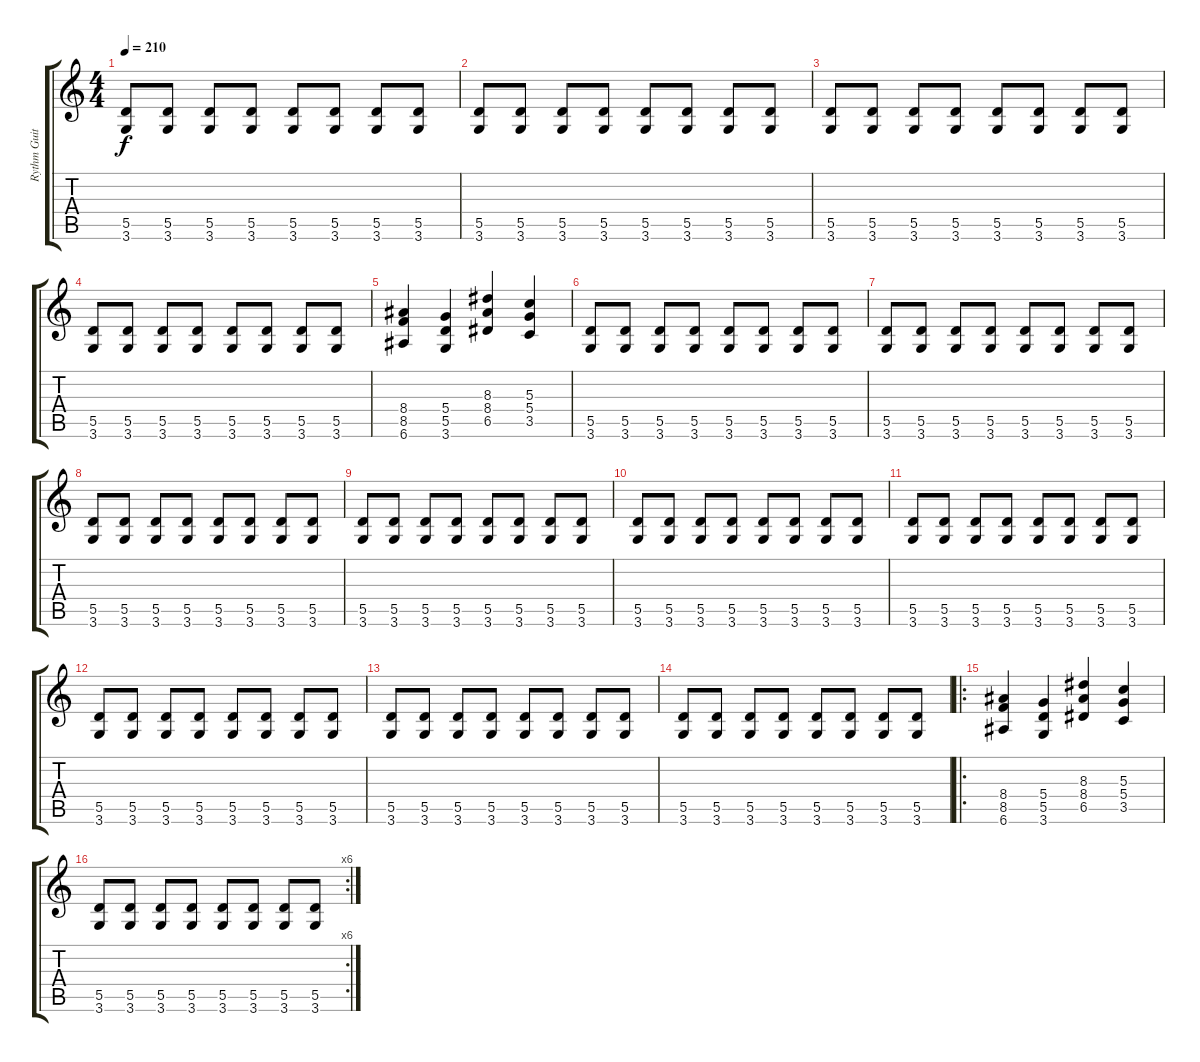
\track ("Rythm Guitar" "Rythm Guit") {instrument distortionguitar}
\staff {score tabs}
\tuning (E4 B3 G3 D3 A2 E2) {hide}
\ts (4 4)
\tempo 210
\clef g2
\ks c
(5.5 3.6).8{dy f} (5.5 3.6).8 (5.5 3.6).8 (5.5 3.6).8 (5.5 3.6).8 (5.5 3.6).8 (5.5 3.6).8 (5.5 3.6).8 |
(5.5 3.6).8 (5.5 3.6).8 (5.5 3.6).8 (5.5 3.6).8 (5.5 3.6).8 (5.5 3.6).8 (5.5 3.6).8 (5.5 3.6).8 |
(5.5 3.6).8 (5.5 3.6).8 (5.5 3.6).8 (5.5 3.6).8 (5.5 3.6).8 (5.5 3.6).8 (5.5 3.6).8 (5.5 3.6).8 |
(5.5 3.6).8 (5.5 3.6).8 (5.5 3.6).8 (5.5 3.6).8 (5.5 3.6).8 (5.5 3.6).8 (5.5 3.6).8 (5.5 3.6).8 |
(8.4 8.5 6.6).4 (5.4 5.5 3.6).4 (8.3 8.4 6.5).4 (5.3 5.4 3.5).4 |
(5.5 3.6).8 (5.5 3.6).8 (5.5 3.6).8 (5.5 3.6).8 (5.5 3.6).8 (5.5 3.6).8 (5.5 3.6).8 (5.5 3.6).8 |
(5.5 3.6).8 (5.5 3.6).8 (5.5 3.6).8 (5.5 3.6).8 (5.5 3.6).8 (5.5 3.6).8 (5.5 3.6).8 (5.5 3.6).8 |
(5.5 3.6).8 (5.5 3.6).8 (5.5 3.6).8 (5.5 3.6).8 (5.5 3.6).8 (5.5 3.6).8 (5.5 3.6).8 (5.5 3.6).8 |
(5.5 3.6).8 (5.5 3.6).8 (5.5 3.6).8 (5.5 3.6).8 (5.5 3.6).8 (5.5 3.6).8 (5.5 3.6).8 (5.5 3.6).8 |
(5.5 3.6).8 (5.5 3.6).8 (5.5 3.6).8 (5.5 3.6).8 (5.5 3.6).8 (5.5 3.6).8 (5.5 3.6).8 (5.5 3.6).8 |
(5.5 3.6).8 (5.5 3.6).8 (5.5 3.6).8 (5.5 3.6).8 (5.5 3.6).8 (5.5 3.6).8 (5.5 3.6).8 (5.5 3.6).8 |
(5.5 3.6).8 (5.5 3.6).8 (5.5 3.6).8 (5.5 3.6).8 (5.5 3.6).8 (5.5 3.6).8 (5.5 3.6).8 (5.5 3.6).8 |
(5.5 3.6).8 (5.5 3.6).8 (5.5 3.6).8 (5.5 3.6).8 (5.5 3.6).8 (5.5 3.6).8 (5.5 3.6).8 (5.5 3.6).8 |
(5.5 3.6).8 (5.5 3.6).8 (5.5 3.6).8 (5.5 3.6).8 (5.5 3.6).8 (5.5 3.6).8 (5.5 3.6).8 (5.5 3.6).8 |
\ro
(8.4 8.5 6.6).4 (5.4 5.5 3.6).4 (8.3 8.4 6.5).4 (5.3 5.4 3.5).4 |
\rc 6
(5.5 3.6).8 (5.5 3.6).8 (5.5 3.6).8 (5.5 3.6).8 (5.5 3.6).8 (5.5 3.6).8 (5.5 3.6).8 (5.5 3.6).8
